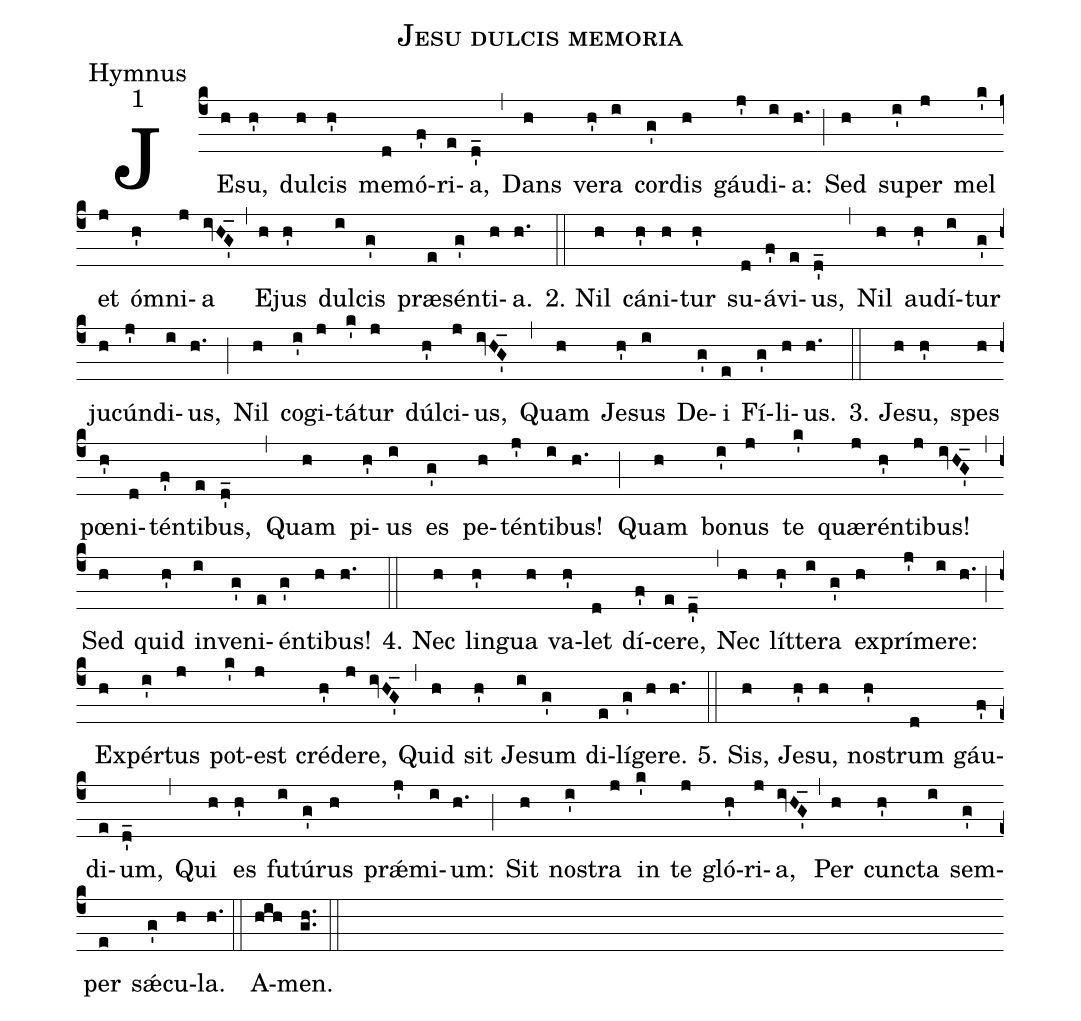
name:Jesu dulcis memoria;
office-part:Hymnus;
mode:1;
%%
(c4) <v>\def\J{\raise2pt\hbox{J}}\J</v>E(h)su,(h') dul(h)cis(h') me(d)mó(f')ri(e)a,(d'_) (,) Dans(h) ve(h')ra(i) cor(g')dis(h) gáu(j')di(i)a:(h.) (;) Sed(h) su(i')per(j) mel(k') et(j) ó(h')mni(j)a(ivHG'_) (,) E(h)jus(h') dul(i)cis(g') præ(e)sén(g')ti(h)a.(h.) (::)
2. Nil(h) cá(h')ni(h)tur(h') su(d)á(f')vi(e)us,(d'_) (,) Nil(h) au(h')dí(i)tur(g') ju(h)cún(j')di(i)us,(h.) (;) Nil(h) co(i')gi(j)tá(k')tur(j) dúl(h')ci(j)us,(ivHG'_) (,) Quam(h) Je(h')sus(i) De(g')i(e) Fí(g')li(h)us.(h.) (::)
3. Je(h)su,(h') spes(h) pœ(h')ni(d)tén(f')ti(e)bus,(d'_) (,) Quam(h) pi(h')us(i) es(g') pe(h)tén(j')ti(i)bus!(h.) (;) Quam(h) bo(i')nus(j) te(k') quæ(j)rén(h')ti(j)bus!(ivHG'_) (,) Sed(h) quid(h') in(i)ve(g')ni(e)én(g')ti(h)bus!(h.) (::)
4. Nec(h) lin(h')gua(h) va(h')let(d) dí(f')ce(e)re,(d'_) (,) Nec(h) lít(h')te(i)ra(g') ex(h)prí(j')me(i)re:(h.) (;) Ex(h)pér(i')tus(j) pot(k')est(j) cré(h')de(j)re,(ivHG'_) (,) Quid(h) sit(h') Je(i)sum(g') di(e)lí(g')ge(h)re.(h.) (::)
5. Sis,(h) Je(h')su,(h) no(h')strum(d) gáu(f')di(e)um,(d'_) (,) Qui(h) es(h') fu(i)tú(g')rus(h) prǽ(j')mi(i)um:(h.) (;) Sit(h) no(i')stra(j) in(k') te(j) gló(h')ri(j)a,(ivHG'_) (,) Per(h) cun(h')cta(i) sem(g')per(e) sǽ(g')cu(h)la.(h.) (::)
A(hih)men.(gh..) (::)
